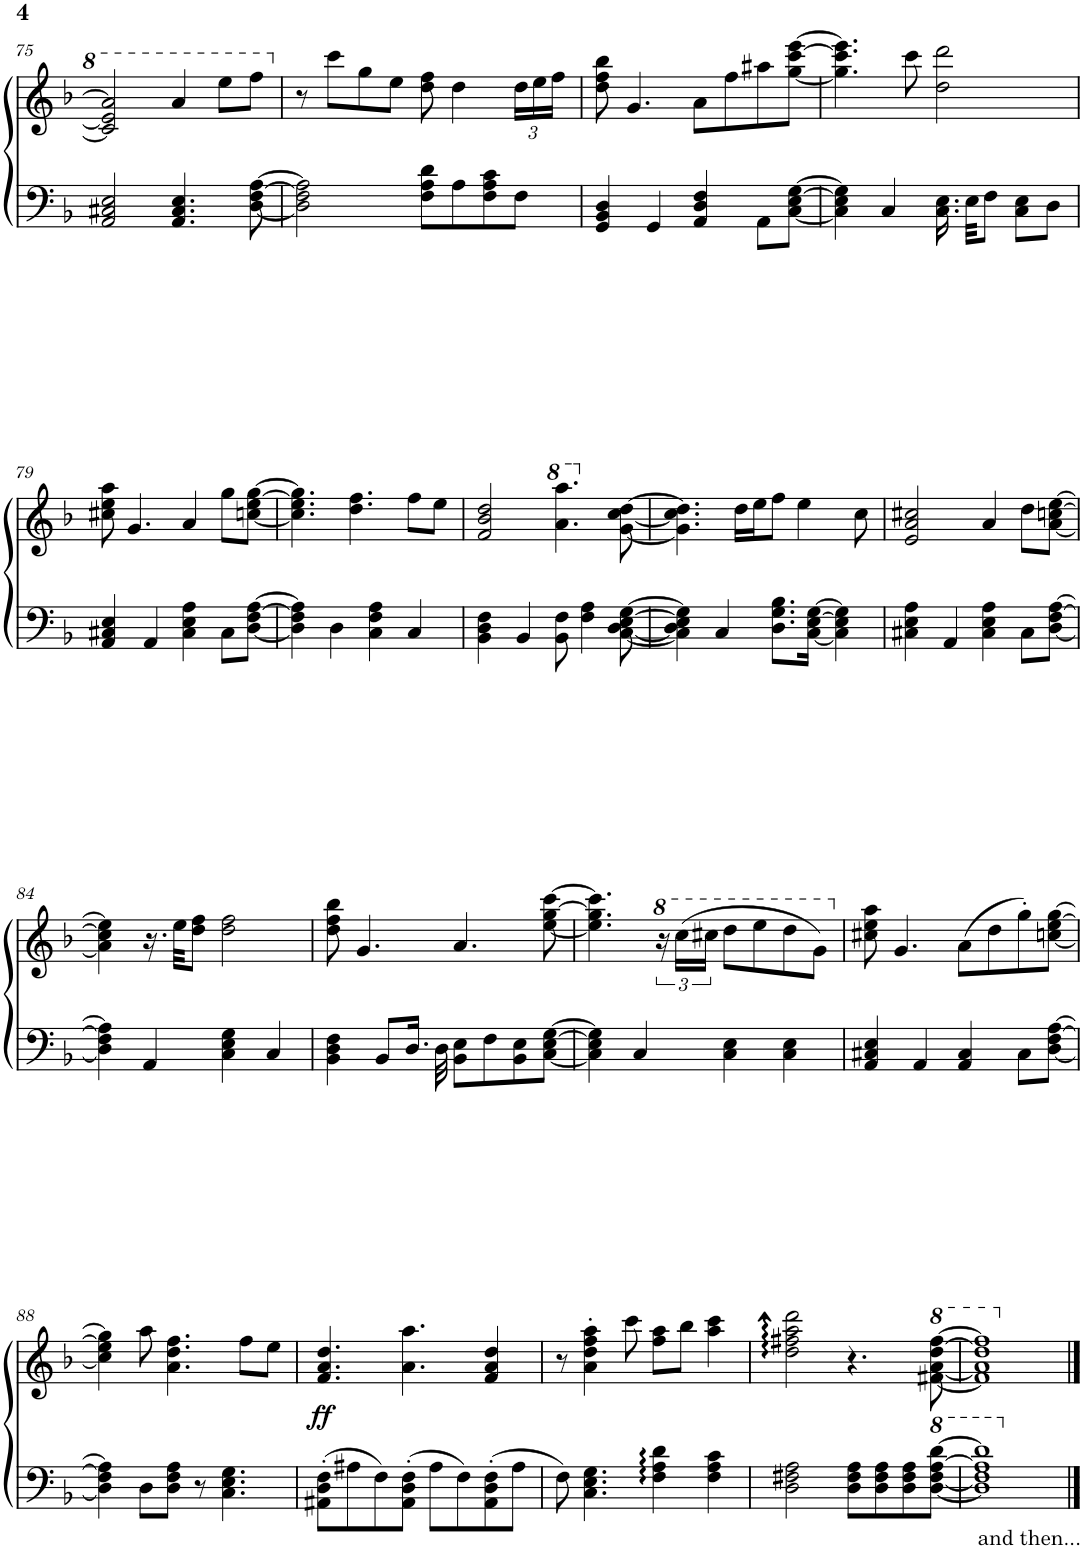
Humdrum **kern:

**kern	**kern	**dynam
*part2	*part1	*part1
*staff2	*staff1	*staff1
*I"Piano, Left Hand	*I"Piano, Right Hand	*
*I'Pno	*I'Pno	*
!!LO:PB:g=z
*clefF4	*clefG2	*
*k[b-]	*k[b-]	*
*M4/4	*M4/4	*
=75	=75	=75
2AA/ 2C#X/ 2E/	2cc#/] 2ee/] 2aa/]	.
4.AA/ 4.C#/ 4.E/	4aa/	.
.	8eee\L	.
[8D\ [8F\ [8A\	8fff\J	.
=76	=76	=76
2D\] 2F\] 2A\]	8r	.
.	8ccc\L	.
.	8gg\	.
.	8ee\J	.
8F\ 8A\ 8d\L	8dd\ 8ff\	.
8A\	4dd\	.
8F\ 8A\ 8c\	.	.
*	*Xbrackettup	*
8F\J	24dd\LL	.
.	24ee\	.
.	24ff\JJ	.
=77	=77	=77
4GG/ 4BB-/ 4D/	8dd\ 8ff\ 8bb-\	.
.	4.g/	.
4GG/	.	.
4AA/ 4D/ 4F/	8a\L	.
.	8ff\	.
8AA\L	8aa#X\	.
[8C\ [8E\ [8G\J	[8gg\ [8ccc\ [8eee\J	.
=78	=78	=78
4C\] 4E\] 4G\]	4.gg\] 4.ccc\] 4.eee\]	.
4C/	.	.
.	8ccc\	.
16.C\ 16.E\	2dd\ 2ddd\	.
32E\KKL	.	.
8F\J	.	.
8C\ 8E\L	.	.
8D\J	.	.
!!LO:LB:g=z
=79	=79	=79
4AA/ 4C#X/ 4E/	8cc#X\ 8ee\ 8aa\	.
.	4.g/	.
4AA/	.	.
4C#\ 4E\ 4A\	4a/	.
8C#\L	8gg\L	.
[8D\ [8F\ [8A\J	[8ccn\ [8ee\ [8gg\J	.
=80	=80	=80
4D\] 4F\] 4A\]	4.cc\] 4.ee\] 4.gg\]	.
4D\	.	.
.	4.dd\ 4.ff\	.
4C\ 4F\ 4A\	.	.
4C/	8ff\L	.
.	8ee\J	.
=81	=81	=81
4BB-\ 4D\ 4F\	2f/ 2b-/ 2dd/	.
4BB-/	.	.
*	*8va	*
8BB-\ 8F\	4.aa\ 4.aaa\	.
4F\ 4A\	.	.
*	*X8va	*
[8C\ [8D\ [8E\ [8G\	[8g\ [8cc\ [8dd\	.
=82	=82	=82
4C\] 4D\] 4E\] 4G\]	4.g\] 4.cc\] 4.dd\]	.
4C/	.	.
.	16dd\LL	.
.	16ee\J	.
8.D\ 8.G\ 8.B-\L	8ff\J	.
.	4ee\	.
[16C\ [16E\ [16G\Jk	.	.
4C\] 4E\] 4G\]	.	.
.	8cc\	.
=83	=83	=83
4C#X\ 4E\ 4A\	2e/ 2a/ 2cc#X/	.
4AA/	.	.
4C#\ 4E\ 4A\	4a/	.
8C#\L	8dd\L	.
[8D\ [8F\ [8A\J	[8a\ [8ccn\ [8ee\J	.
!!LO:LB:g=z
=84	=84	=84
4D\] 4F\] 4A\]	4a\] 4cc\] 4ee\]	.
4AA/	16.r	.
.	32ee\KKL	.
.	8dd\ 8ff\J	.
4C\ 4E\ 4G\	2dd\ 2ff\	.
4C/	.	.
=85	=85	=85
4BB-\ 4D\ 4F\	8dd\ 8ff\ 8bb-\	.
.	4.g/	.
8BB-/L	.	.
16.D/Jk	.	.
32D\	.	.
8BB-\ 8E\L	4.a/	.
8F\	.	.
8BB-\ 8E\	.	.
[8C\ [8E\ [8G\J	[8ee\ [8gg\ [8ccc\	.
=86	=86	=86
4C\] 4E\] 4G\]	4.ee\] 4.gg\] 4.ccc\]	.
4C/	.	.
*	*8va	*
*	*brackettup	*
.	24r	.
.	(24ccc\LL	.
.	24ccc#X\JJ	.
4C\ 4E\	8ddd\L	.
.	8eee\	.
4C\ 4E\	8ddd\	.
.	8gg\J)	.
=87	=87	=87
*	*X8va	*
4AA/ 4C#X/ 4E/	8cc#X\ 8ee\ 8aa\	.
.	4.g/	.
4AA/	.	.
4AA/ 4C#/	(8a\L	.
.	8dd\	.
8C#\L	8gg'\)	.
[8D\ [8F\ [8A\J	[8ccn\ [8ee\ [8gg\J	.
!!LO:LB:g=z
=88	=88	=88
4D\] 4F\] 4A\]	4cc\] 4ee\] 4gg\]	.
8D\L	8aa\	.
8D\ 8F\ 8A\J	4.a\ 4.dd\ 4.ff\	.
8r	.	.
4.C\ 4.E\ 4.G\	.	.
.	8ff\L	.
.	8ee\J	.
=89	=89	=89
!	!	!LO:DY:b
(8AA#X\' 8D\' 8F\'L	4.f/ 4.a/ 4.dd/	ff
8A#X\	.	.
8F\)	.	.
(8AA#\' 8D\' 8F\'J	4.a\ 4.aa\	.
8A#\L	.	.
8F\)	.	.
(8AA#\' 8D\' 8F\'	4f/ 4a/ 4dd/	.
8A#\J	.	.
=90	=90	=90
8F\)	8r	.
4.C\ 4.E\ 4.G\	4a\' 4dd\' 4ff\' 4aa\'	.
.	8ccc\	.
4F\ 4A\ 4d\	8ff\ 8aa\L	.
.	8bb-\J	.
4F\ 4A\ 4c\	4aa\ 4ccc\	.
=91	=91	=91
2D\ 2F#X\ 2A\	2dd\ 2ff#X\ 2aa\ 2ddd\	.
8D\ 8F#\ 8A\L	4.r	.
8D\ 8F#\ 8A\	.	.
8D\ 8F#\ 8A\	.	.
*8va	*	*
*	*8va	*
[8d\ [8f#\ [8a\ [8dd\J	[8ff#X\ [8aa\ [8ddd\ [8fff#\	.
=92	=92	=92
!LO:TX:b:t=and then...	!	!
1d] 1f#] 1a] 1dd]	1ff#] 1aa] 1ddd] 1fff#]	.
*	*X8va	*
*X8va	*	*
==	==	==
*-	*-	*-
